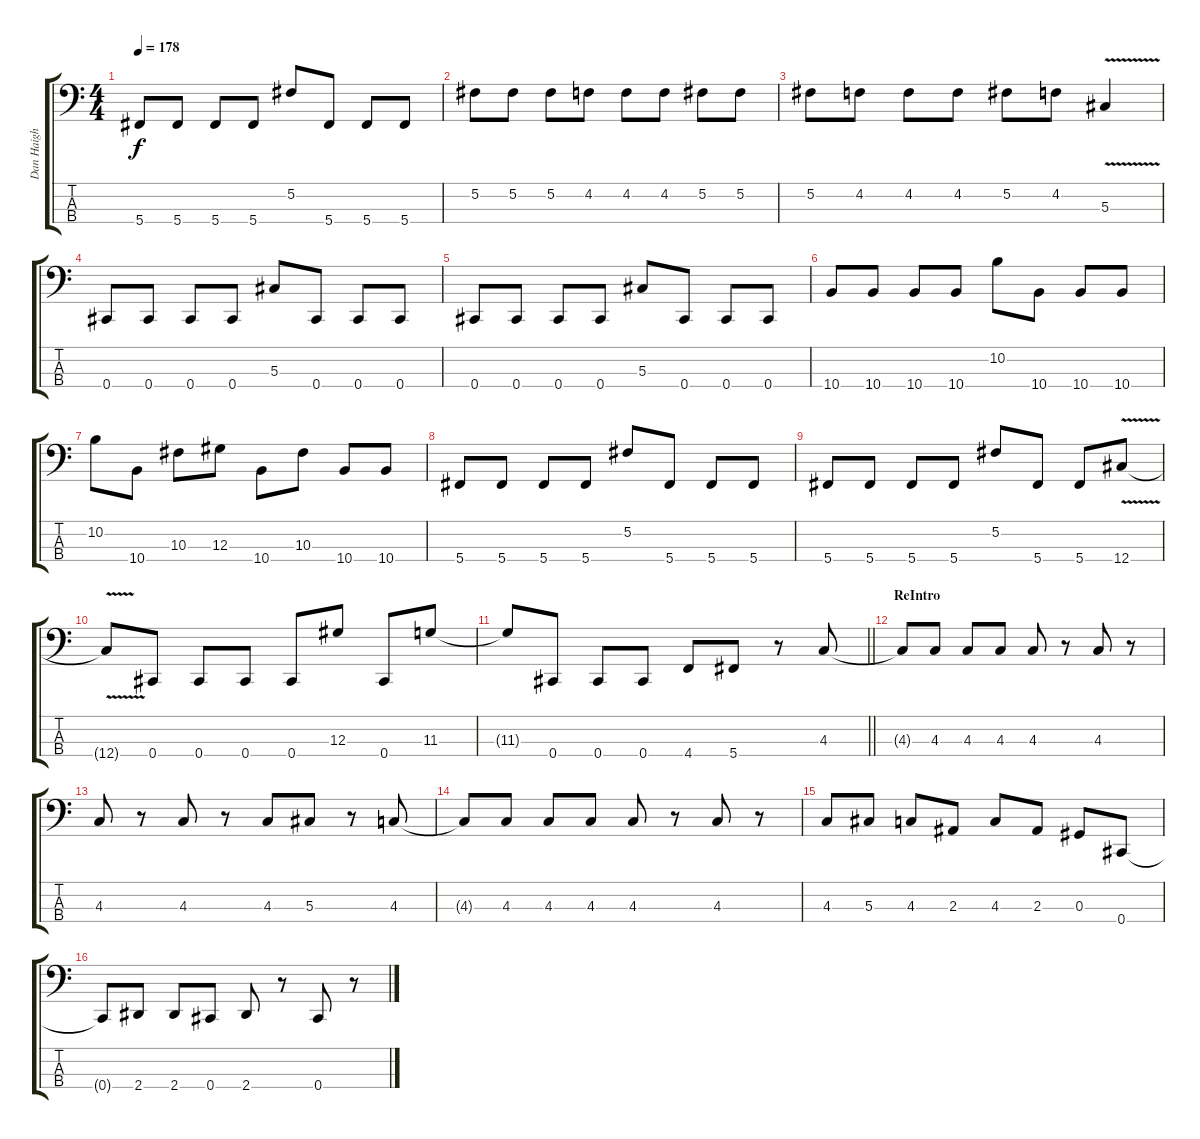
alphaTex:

\track ("Dan Haigh" "Dan Haigh") {instrument electricbasspick}
\staff {score tabs}
\tuning (Gb2 Db2 Ab1 Db1) {hide}
\ts (4 4)
\tempo 178
\clef f4
\ks c
5.4.8{dy f} 5.4.8 5.4.8 5.4.8 5.2.8 5.4.8 5.4.8 5.4.8 |
5.2.8 5.2.8 5.2.8 4.2.8 4.2.8 4.2.8 5.2.8 5.2.8 |
5.2.8 4.2.8 4.2.8 4.2.8 5.2.8 4.2.8 5.3{v}.4 |
0.4.8 0.4.8 0.4.8 0.4.8 5.3.8 0.4.8 0.4.8 0.4.8 |
0.4.8 0.4.8 0.4.8 0.4.8 5.3.8 0.4.8 0.4.8 0.4.8 |
10.4.8 10.4.8 10.4.8 10.4.8 10.2.8 10.4.8 10.4.8 10.4.8 |
10.2.8 10.4.8 10.3.8 12.3.8 10.4.8 10.3.8 10.4.8 10.4.8 |
5.4.8 5.4.8 5.4.8 5.4.8 5.2.8 5.4.8 5.4.8 5.4.8 |
5.4.8 5.4.8 5.4.8 5.4.8 5.2.8 5.4.8 5.4.8 12.4{v}.8 |
12.4{t}.8 0.4.8 0.4.8 0.4.8 0.4.8 12.3.8 0.4.8 11.3.8 |
\barLineRight lightlight
11.3{t}.8 0.4.8 0.4.8 0.4.8 4.4.8 5.4.8 r.8 4.3.8 |
\section ("" "ReIntro")
4.3{t}.8 4.3.8 4.3.8 4.3.8 4.3.8 r.8 4.3.8 r.8 |
4.3.8 r.8 4.3.8 r.8 4.3.8 5.3.8 r.8 4.3.8 |
4.3{t}.8 4.3.8 4.3.8 4.3.8 4.3.8 r.8 4.3.8 r.8 |
4.3.8 5.3.8 4.3.8 2.3.8 4.3.8 2.3.8 0.3.8 0.4.8 |
0.4{t}.8 2.4.8 2.4.8 0.4.8 2.4.8 r.8 0.4.8 r.8
